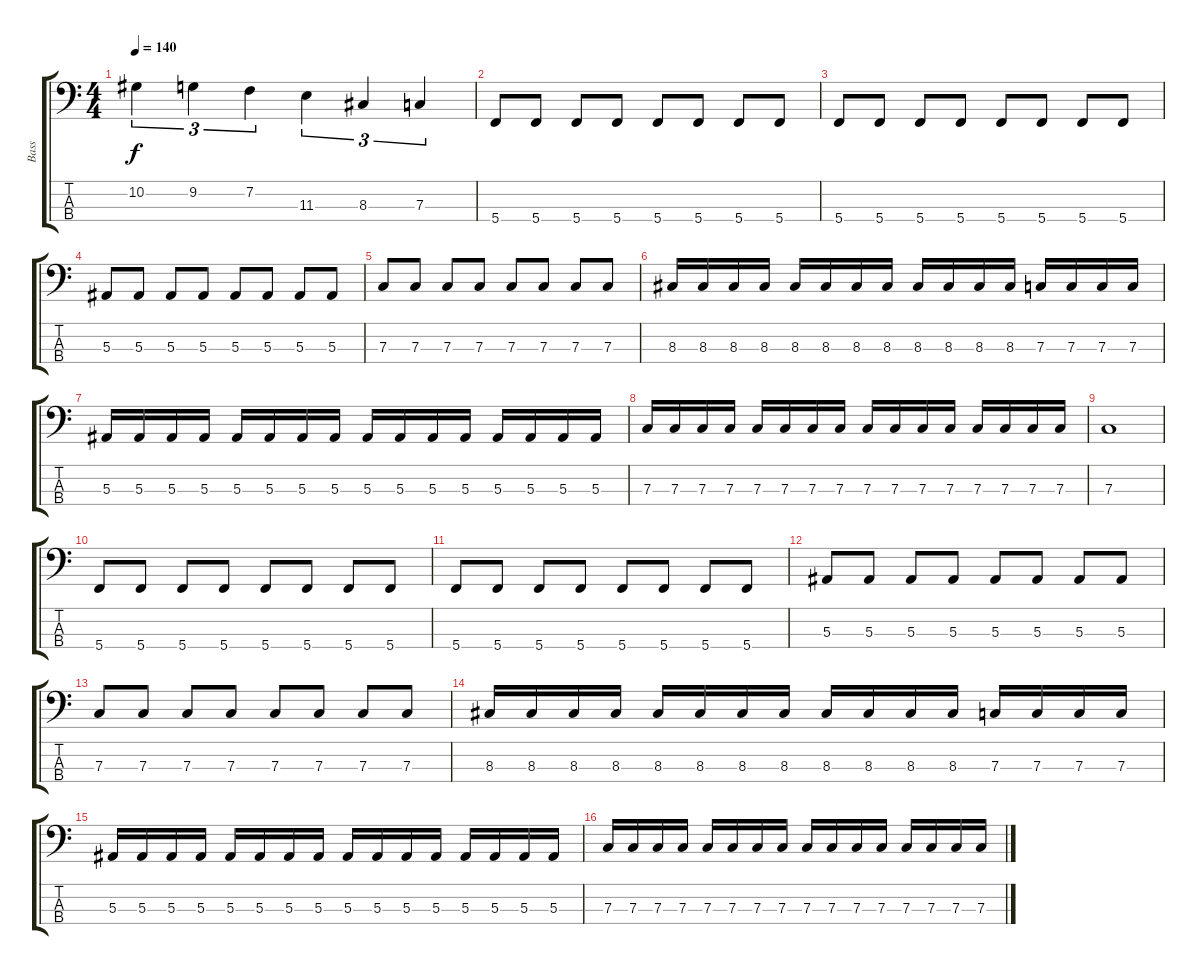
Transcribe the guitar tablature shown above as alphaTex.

\track ("Bass" "Bass") {instrument electricbasspick}
\staff {score tabs}
\tuning (Eb2 Bb1 F1 C1) {hide}
\ts (4 4)
\tempo 140
\clef f4
\ks c
10.2.4{tu (3 2) dy f} 9.2.4{tu (3 2)} 7.2.4{tu (3 2)} 11.3.4{tu (3 2)} 8.3.4{tu (3 2)} 7.3.4{tu (3 2)} |
5.4.8 5.4.8 5.4.8 5.4.8 5.4.8 5.4.8 5.4.8 5.4.8 |
5.4.8 5.4.8 5.4.8 5.4.8 5.4.8 5.4.8 5.4.8 5.4.8 |
5.3.8 5.3.8 5.3.8 5.3.8 5.3.8 5.3.8 5.3.8 5.3.8 |
7.3.8 7.3.8 7.3.8 7.3.8 7.3.8 7.3.8 7.3.8 7.3.8 |
8.3.16 8.3.16 8.3.16 8.3.16 8.3.16 8.3.16 8.3.16 8.3.16 8.3.16 8.3.16 8.3.16 8.3.16 7.3.16 7.3.16 7.3.16 7.3.16 |
5.3.16 5.3.16 5.3.16 5.3.16 5.3.16 5.3.16 5.3.16 5.3.16 5.3.16 5.3.16 5.3.16 5.3.16 5.3.16 5.3.16 5.3.16 5.3.16 |
7.3.16 7.3.16 7.3.16 7.3.16 7.3.16 7.3.16 7.3.16 7.3.16 7.3.16 7.3.16 7.3.16 7.3.16 7.3.16 7.3.16 7.3.16 7.3.16 |
7.3.1 |
5.4.8 5.4.8 5.4.8 5.4.8 5.4.8 5.4.8 5.4.8 5.4.8 |
5.4.8 5.4.8 5.4.8 5.4.8 5.4.8 5.4.8 5.4.8 5.4.8 |
5.3.8 5.3.8 5.3.8 5.3.8 5.3.8 5.3.8 5.3.8 5.3.8 |
7.3.8 7.3.8 7.3.8 7.3.8 7.3.8 7.3.8 7.3.8 7.3.8 |
8.3.16 8.3.16 8.3.16 8.3.16 8.3.16 8.3.16 8.3.16 8.3.16 8.3.16 8.3.16 8.3.16 8.3.16 7.3.16 7.3.16 7.3.16 7.3.16 |
5.3.16 5.3.16 5.3.16 5.3.16 5.3.16 5.3.16 5.3.16 5.3.16 5.3.16 5.3.16 5.3.16 5.3.16 5.3.16 5.3.16 5.3.16 5.3.16 |
7.3.16 7.3.16 7.3.16 7.3.16 7.3.16 7.3.16 7.3.16 7.3.16 7.3.16 7.3.16 7.3.16 7.3.16 7.3.16 7.3.16 7.3.16 7.3.16
